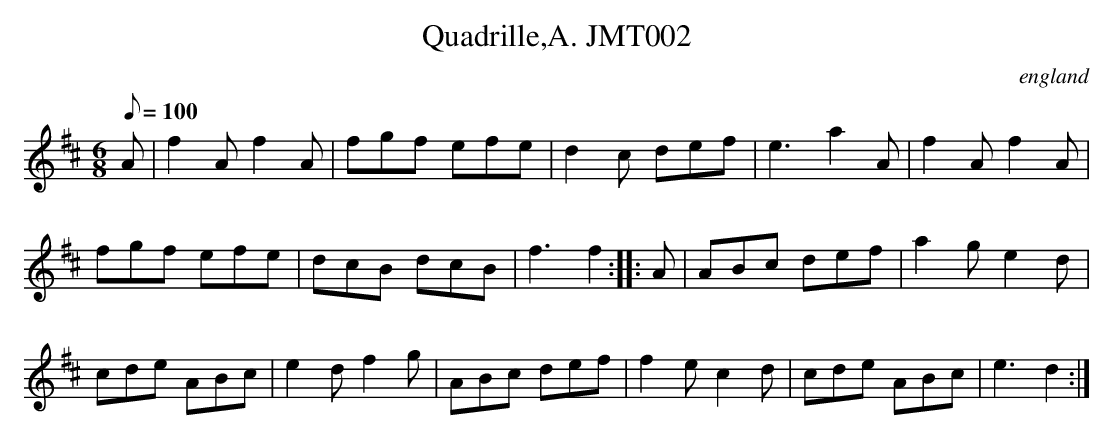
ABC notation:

X:1
T:Quadrille,A. JMT002
O:england
M:6/8
L:1/8
Q:100
K:D
A | f2 A f2 A | fgf efe | d2 c def | e3 a2 A |   f2 A f2 A |
fgf efe |dcB dcB | f3 f2 :||: A | ABc def | a2 g e2 d |
cde ABc | e2 d f2 g | ABc def | f2 e c2 d | cde ABc |  e3 d2 :|]
